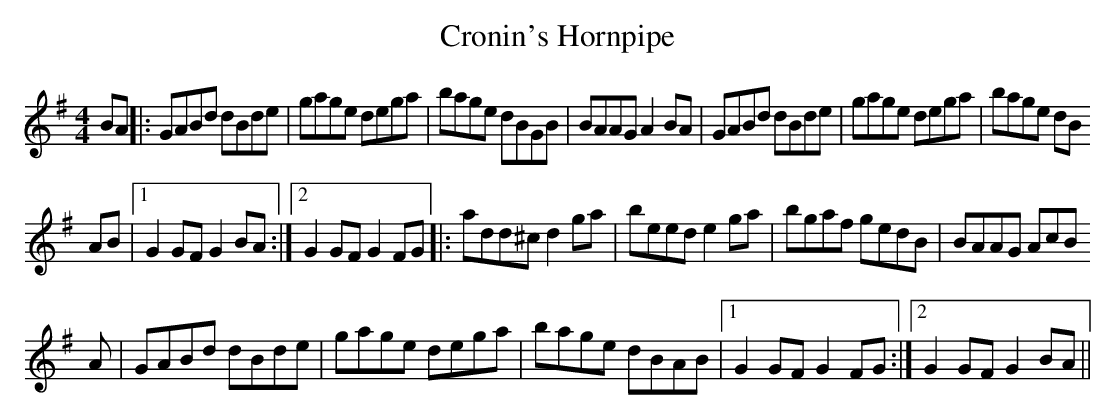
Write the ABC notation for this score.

X:1
T:Cronin's Hornpipe
M:4/4
L:1/8
K:G
BA|:GABd dBde|gage dega|bage dBGB|BAAG A2 BA|GABd dBde|gage dega|bage dB
AB|1G2 GF G2 BA:|2G2 GF G2 FG|:add^c d2 ga|beed e2 ga|bgaf gedB|BAAG AcB
A|GABd dBde|gage dega|bage dBAB|1G2 GF G2 FG:|2G2 GF G2 BA||
